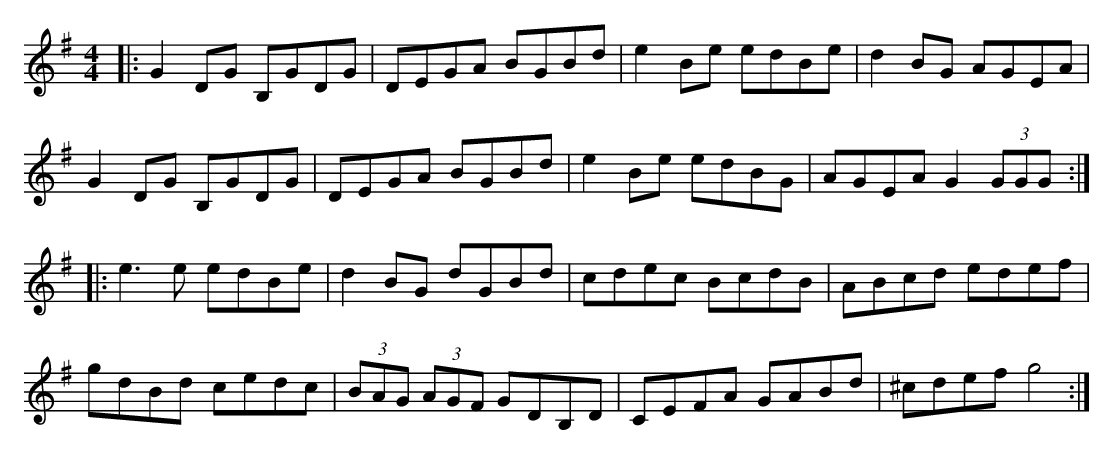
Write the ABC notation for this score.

X:1
M:4/4
K:G
|:G2DG B,GDG|DEGA BGBd|e2Be edBe|d2BG AGEA|
G2DG B,GDG|DEGA BGBd|e2Be edBG|AGEA G2 (3GGG:|
|:e3e edBe|d2BG dGBd|cdec BcdB|ABcd edef|
gdBd cedc|(3BAG (3AGF GDB,D|CEFA GABd|^cdef g4:|
